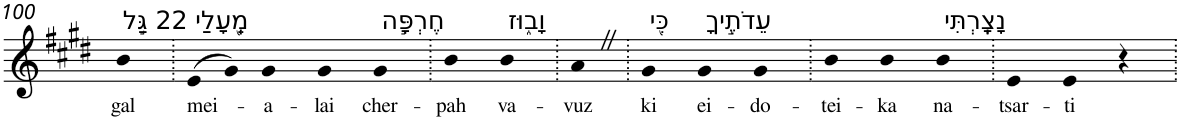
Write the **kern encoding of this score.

**kern	**text
*part1	*part1
*staff1	*staff1
*I"Piano	*
*I'Pno	*
!!LO:PB:g=z
*clefG2	*
*k[f#c#g#d#]	*
*E:	*
=100	=100
!LO:TX:a:t=22 גַּ֣ל	!
!	!LO:LY:b
4b	gal
=101.	=101.
!LO:TX:a:t=מֵֽ֭עָלַי	!
!	!LO:LY:b
(>8e	mei-
8g#)	.
!	!LO:LY:b
4g#	-a-
!	!LO:LY:b
4g#	-lai
!LO:TX:a:t=חֶרְפָּ֣ה	!
!	!LO:LY:b
4g#	cher-
=102.	=102.
!	!LO:LY:b
4b	-pah
!LO:TX:a:t=וָב֑וּז	!
!	!LO:LY:b
4b	va-
=103.	=103.
!	!LO:LY:b
4aZ	-vuz
=104.	=104.
!LO:TX:a:t=כִּ֖י	!
!	!LO:LY:b
4g#	ki
!LO:TX:a:t=עֵדֹתֶ֣יךָ	!
!	!LO:LY:b
4g#	ei-
!	!LO:LY:b
4g#	-do-
=105.	=105.
!	!LO:LY:b
4b	-tei-
!	!LO:LY:b
4b	-ka
!LO:TX:a:t=נָצָֽרְתִּי	!
!	!LO:LY:b
4b	na-
=106.	=106.
!	!LO:LY:b
4e	-tsar-
!	!LO:LY:b
4e	-ti
4r	.
=.	=.
*-	*-
